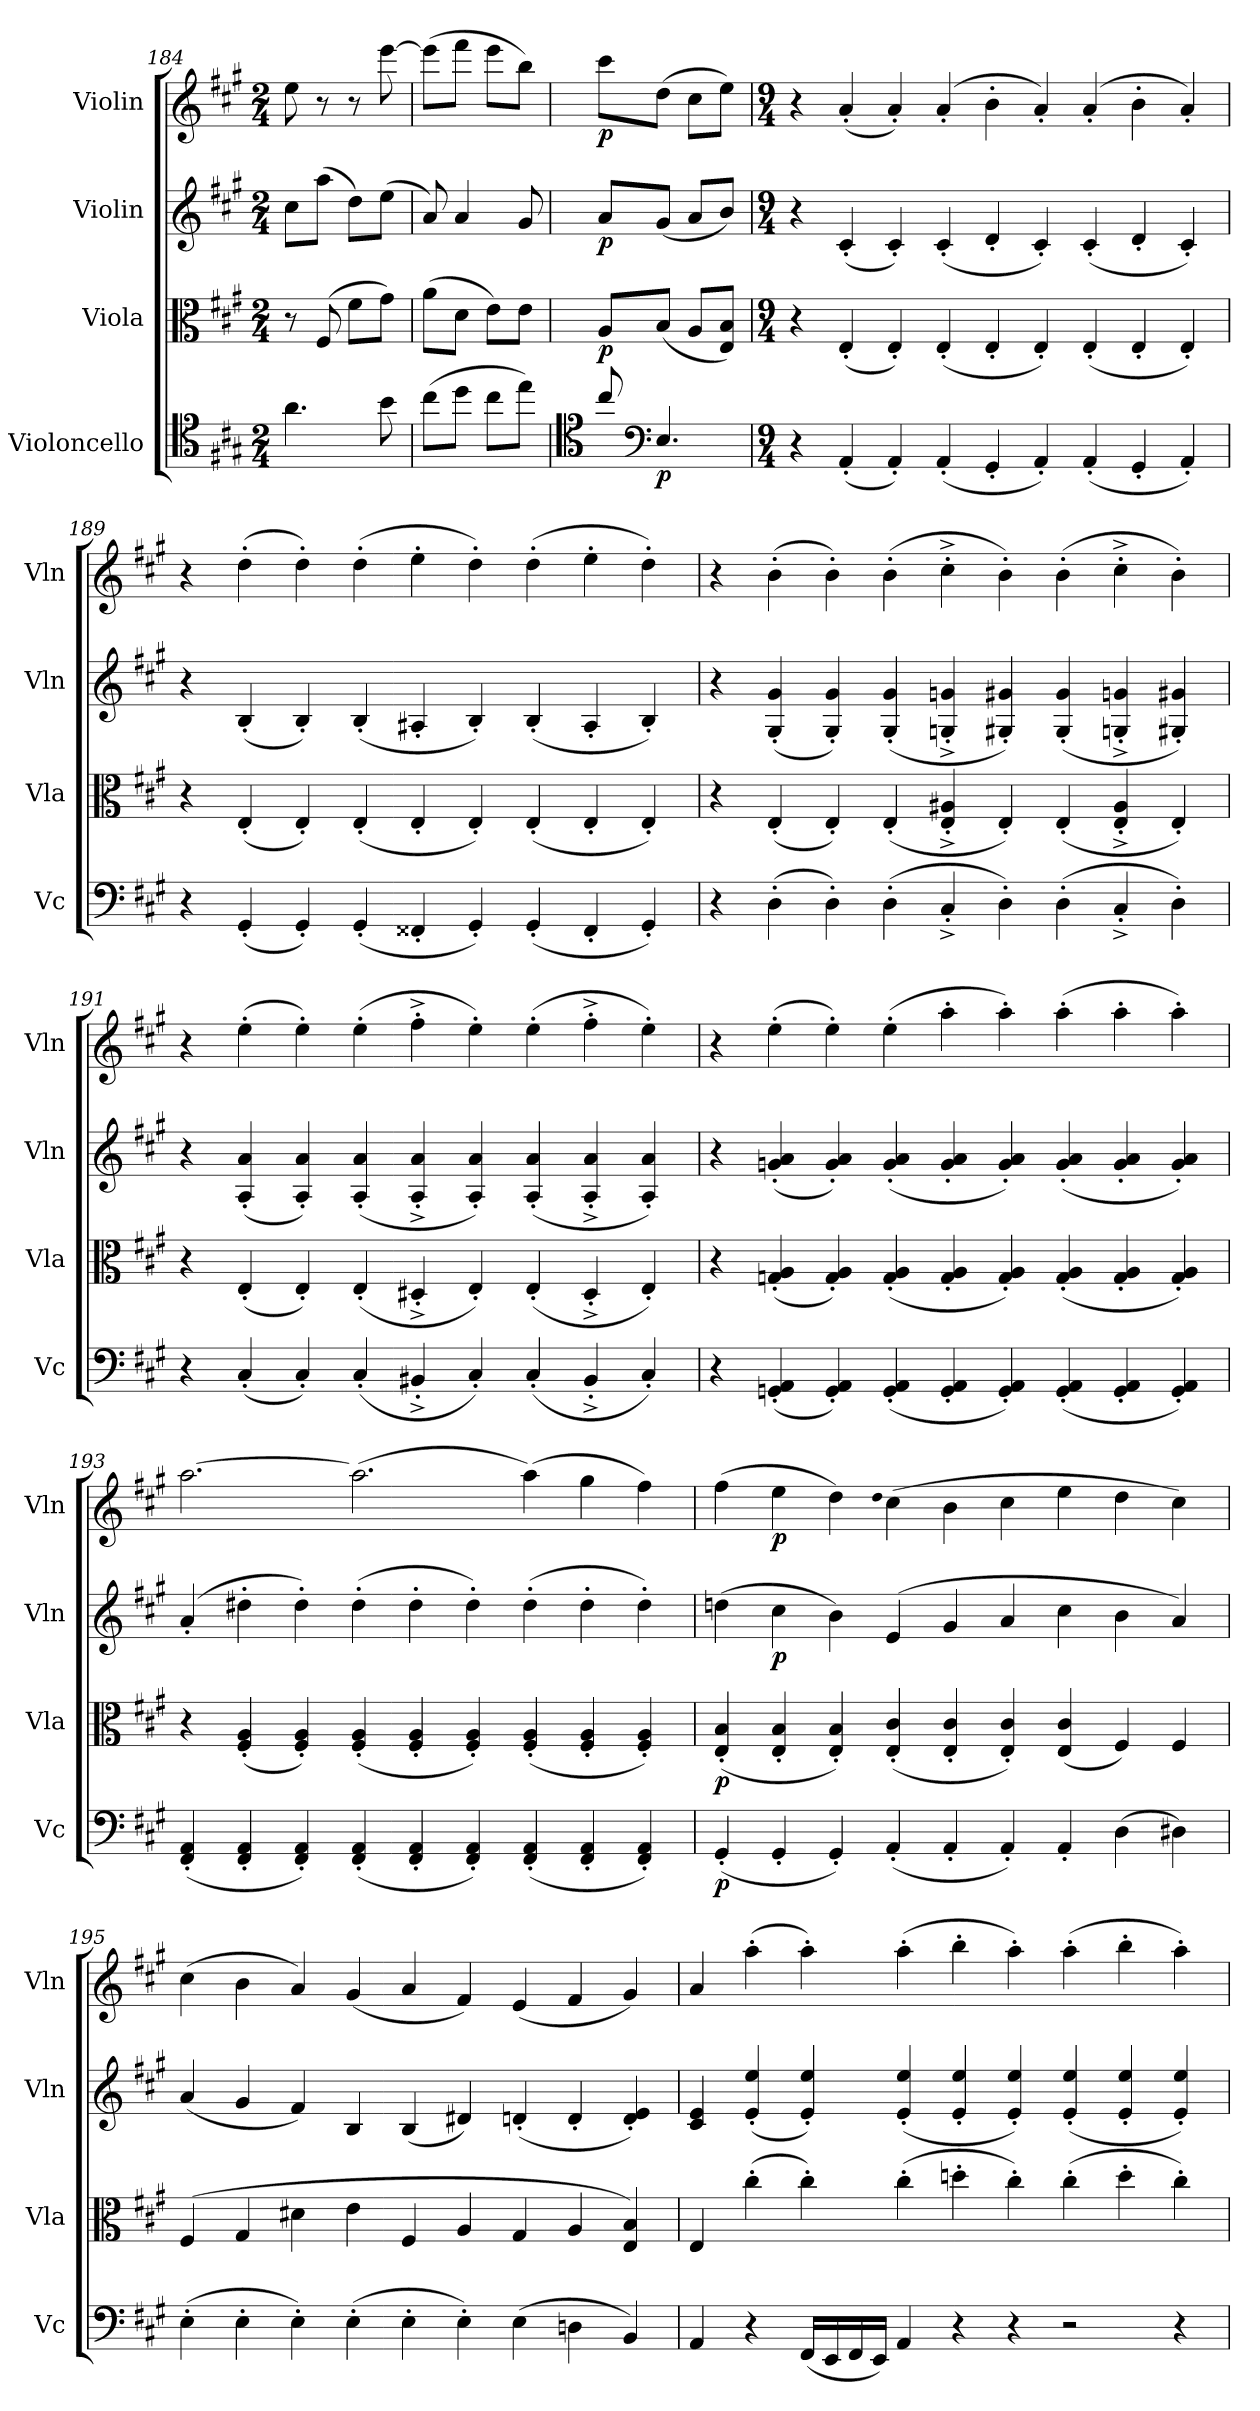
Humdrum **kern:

**kern	**dynam	**kern	**dynam	**kern	**dynam	**kern	**dynam
*part4	*part4	*part3	*part3	*part2	*part2	*part1	*part1
*staff4	*staff4	*staff3	*staff3	*staff2	*staff2	*staff1	*staff1
*I"Violoncello	*	*I"Viola	*	*I"Violin	*	*I"Violin	*
*I'Vc	*	*I'Vla	*	*I'Vln	*	*I'Vln	*
*clefC4	*	*clefC3	*	*clefG2	*	*clefG2	*
*k[f#c#g#]	*	*k[f#c#g#]	*	*k[f#c#g#]	*	*k[f#c#g#]	*
*A:	*	*A:	*	*A:	*	*A:	*
*M2/4	*	*M2/4	*	*M2/4	*	*M2/4	*
=184	=184	=184	=184	=184	=184	=184	=184
4.a\	.	8r	.	8cc#\L	.	8ee\	.
.	.	(8F#/	.	(8aa\J	.	8r	.
.	.	8f#\L	.	8dd\L)	.	8r	.
8b\	.	8g#\J)	.	(8ee\J	.	[8eee\	.
=185	=185	=185	=185	=185	=185	=185	=185
(8cc#\L	.	(8a\L	.	8a/)	.	(8eee\L]	.
8dd\J	.	8d\J	.	4a/	.	8fff#\J	.
8cc#\L	.	8e\L)	.	.	.	8eee\L	.
8ee\J)	.	8e\J	.	8g#/	.	8bb\J)	.
=186	=186	=186	=186	=186	=186	=186	=186
*clefC4	*	*	*	*	*	*	*
8cc#/	.	8A/L	p	8a/L	p	8ccc#\L	p
*clefF4	*	*	*	*	*	*	*
4.E/	p	(8B/J	.	(8g#/J	.	(8dd\J	.
.	.	8A/L	.	8a/L	.	8cc#\L	.
.	.	8E/ 8B/J)	.	8b/J)	.	8ee\J)	.
=188	=188	=188	=188	=188	=188	=188	=188
*M9/4	*	*M9/4	*	*M9/4	*	*M9/4	*
*	*	*	*	*	*	*MM120	*
4r	.	4r	.	4r	.	4r	.
(4AA'/	.	(4E'/	.	(4c#'/	.	(4a'/	.
4AA'/)	.	4E'/)	.	4c#'/)	.	4a'/)	.
(4AA'/	.	(4E'/	.	(4c#'/	.	(4a'/	.
4GG#'/	.	4E'/	.	4d'/	.	4b'\	.
4AA'/)	.	4E'/)	.	4c#'/)	.	4a'/)	.
(4AA'/	.	(4E'/	.	(4c#'/	.	(4a'/	.
4GG#'/	.	4E'/	.	4d'/	.	4b'\	.
4AA'/)	.	4E'/)	.	4c#'/)	.	4a'/)	.
=189	=189	=189	=189	=189	=189	=189	=189
4r	.	4r	.	4r	.	4r	.
(4GG#'/	.	(4E'/	.	(4B'/	.	(4dd'\	.
4GG#'/)	.	4E'/)	.	4B'/)	.	4dd'\)	.
(4GG#'/	.	(4E'/	.	(4B'/	.	(4dd'\	.
4FF##X'/	.	4E'/	.	4A#X'/	.	4ee'\	.
4GG#'/)	.	4E'/)	.	4B'/)	.	4dd'\)	.
(4GG#'/	.	(4E'/	.	(4B'/	.	(4dd'\	.
4FF##'/	.	4E'/	.	4A#'/	.	4ee'\	.
4GG#'/)	.	4E'/)	.	4B'/)	.	4dd'\)	.
=190	=190	=190	=190	=190	=190	=190	=190
4r	.	4r	.	4r	.	4r	.
(4D'\	.	(4E'/	.	(4G#'/ 4g#'/	.	(4b'\	.
4D'\)	.	4E'/)	.	4G#'/ 4g#'/)	.	4b'\)	.
(4D'\	.	(4E'/	.	(4G#'/ 4g#'/	.	(4b'\	.
4C#'^/	.	4E'^/ 4A#X'^/	.	4Gn'^/ 4gn'^/	.	4cc#'^\	.
4D'\)	.	4E'/)	.	4G#X'/ 4g#X'/)	.	4b'\)	.
(4D'\	.	(4E'/	.	(4G#'/ 4g#'/	.	(4b'\	.
4C#'^/	.	4E'^/ 4A#'^/	.	4Gn'^/ 4gn'^/	.	4cc#'^\	.
4D'\)	.	4E'/)	.	4G#X'/ 4g#X'/)	.	4b'\)	.
=191	=191	=191	=191	=191	=191	=191	=191
4r	.	4r	.	4r	.	4r	.
(4C#'/	.	(4E'/	.	(4A'/ 4a'/	.	(4ee'\	.
4C#'/)	.	4E'/)	.	4A'/ 4a'/)	.	4ee'\)	.
(4C#'/	.	(4E'/	.	(4A'/ 4a'/	.	(4ee'\	.
4BB#X'^/	.	4D#X'^/	.	4A'^/ 4a'^/	.	4ff#'^\	.
4C#'/)	.	4E'/)	.	4A'/ 4a'/)	.	4ee'\)	.
(4C#'/	.	(4E'/	.	(4A'/ 4a'/	.	(4ee'\	.
4BB#'^/	.	4D#'^/	.	4A'^/ 4a'^/	.	4ff#'^\	.
4C#'/)	.	4E'/)	.	4A'/ 4a'/)	.	4ee'\)	.
=192	=192	=192	=192	=192	=192	=192	=192
4r	.	4r	.	4r	.	4r	.
(4GGn'/ 4AA'/	.	(4Gn'/ 4A'/	.	(4gn'/ 4a'/	.	(4ee'\	.
4GG'/ 4AA'/)	.	4G'/ 4A'/)	.	4g'/ 4a'/)	.	4ee'\)	.
(4GG'/ 4AA'/	.	(4G'/ 4A'/	.	(4g'/ 4a'/	.	(4ee'\	.
4GG'/ 4AA'/	.	4G'/ 4A'/	.	4g'/ 4a'/	.	4aa'\	.
4GG'/ 4AA'/)	.	4G'/ 4A'/)	.	4g'/ 4a'/)	.	4aa'\)	.
(4GG'/ 4AA'/	.	(4G'/ 4A'/	.	(4g'/ 4a'/	.	(4aa'\	.
4GG'/ 4AA'/	.	4G'/ 4A'/	.	4g'/ 4a'/	.	4aa'\	.
4GG'/ 4AA'/)	.	4G'/ 4A'/)	.	4g'/ 4a'/)	.	4aa'\)	.
=193	=193	=193	=193	=193	=193	=193	=193
(4FF#'/ 4AA'/	.	4r	.	(4a'/	.	[2.aa\	.
4FF#'/ 4AA'/	.	(4F#'/ 4A'/	.	4dd#X'\	.	.	.
4FF#'/ 4AA'/)	.	4F#'/ 4A'/)	.	4dd#'\)	.	.	.
(4FF#'/ 4AA'/	.	(4F#'/ 4A'/	.	(4dd#'\	.	(2.aa\]	.
4FF#'/ 4AA'/	.	4F#'/ 4A'/	.	4dd#'\	.	.	.
4FF#'/ 4AA'/)	.	4F#'/ 4A'/)	.	4dd#'\)	.	.	.
(4FF#'/ 4AA'/	.	(4F#'/ 4A'/	.	(4dd#'\	.	(4aa\)	.
4FF#'/ 4AA'/	.	4F#'/ 4A'/	.	4dd#'\	.	4gg#\	.
4FF#'/ 4AA'/)	.	4F#'/ 4A'/)	.	4dd#'\)	.	4ff#\)	.
=194	=194	=194	=194	=194	=194	=194	=194
(4GG#'/	p	(4E'/ 4B'/	p	(4ddn\	.	(4ff#\	.
4GG#'/	.	4E'/ 4B'/	.	4cc#\	p	4ee\	p
4GG#'/)	.	4E'/ 4B'/)	.	4b\)	.	4dd\)	.
.	.	.	.	.	.	qdd	.
(4AA'/	.	(4E'/ 4c#'/	.	(4e/	.	(4cc#\	.
4AA'/	.	4E'/ 4c#'/	.	4g#/	.	4b\	.
4AA'/)	.	4E'/ 4c#'/)	.	4a/	.	4cc#\	.
4AA'/	.	(4E/ 4c#/	.	4cc#\	.	4ee\	.
(4D\	.	4F#/)	.	4b\	.	4dd\	.
4D#X\)	.	4F#/	.	4a/)	.	4cc#\)	.
=195	=195	=195	=195	=195	=195	=195	=195
(4E'\	.	(4F#/	.	(4a/	.	(4cc#\	.
4E'\	.	4G#/	.	4g#/	.	4b\	.
4E'\)	.	4d#X\	.	4f#/)	.	4a/)	.
(4E'\	.	4e\	.	4B/	.	(4g#/	.
4E'\	.	4F#/	.	(4B/	.	4a/	.
4E'\)	.	4A/	.	4d#X/)	.	4f#/)	.
(4E\	.	4G#/	.	(4dn'/	.	(4e/	.
4Dn\	.	4A/	.	4d'/	.	4f#/	.
4BB/)	.	4E/ 4B/)	.	4d'/ 4e'/)	.	4g#/)	.
=196	=196	=196	=196	=196	=196	=196	=196
4AA/	.	4E/	.	4c#/ 4e/	.	4a/	.
4r	.	(4cc#'\	.	(4e'/ 4ee'/	.	(4aa'\	.
(16FF#/LL	.	4cc#'\)	.	4e'/ 4ee'/)	.	4aa'\)	.
16EE/	.	.	.	.	.	.	.
16FF#/	.	.	.	.	.	.	.
16EE/JJ)	.	.	.	.	.	.	.
4AA/	.	(4cc#'\	.	(4e'/ 4ee'/	.	(4aa'\	.
4r	.	4ddn'\	.	4e'/ 4ee'/	.	4bb'\	.
4r	.	4cc#'\)	.	4e'/ 4ee'/)	.	4aa'\)	.
2r	.	(4cc#'\	.	(4e'/ 4ee'/	.	(4aa'\	.
.	.	4dd'\	.	4e'/ 4ee'/	.	4bb'\	.
4r	.	4cc#'\)	.	4e'/ 4ee'/)	.	4aa'\)	.
=	=	=	=	=	=	=	=
*-	*-	*-	*-	*-	*-	*-	*-
